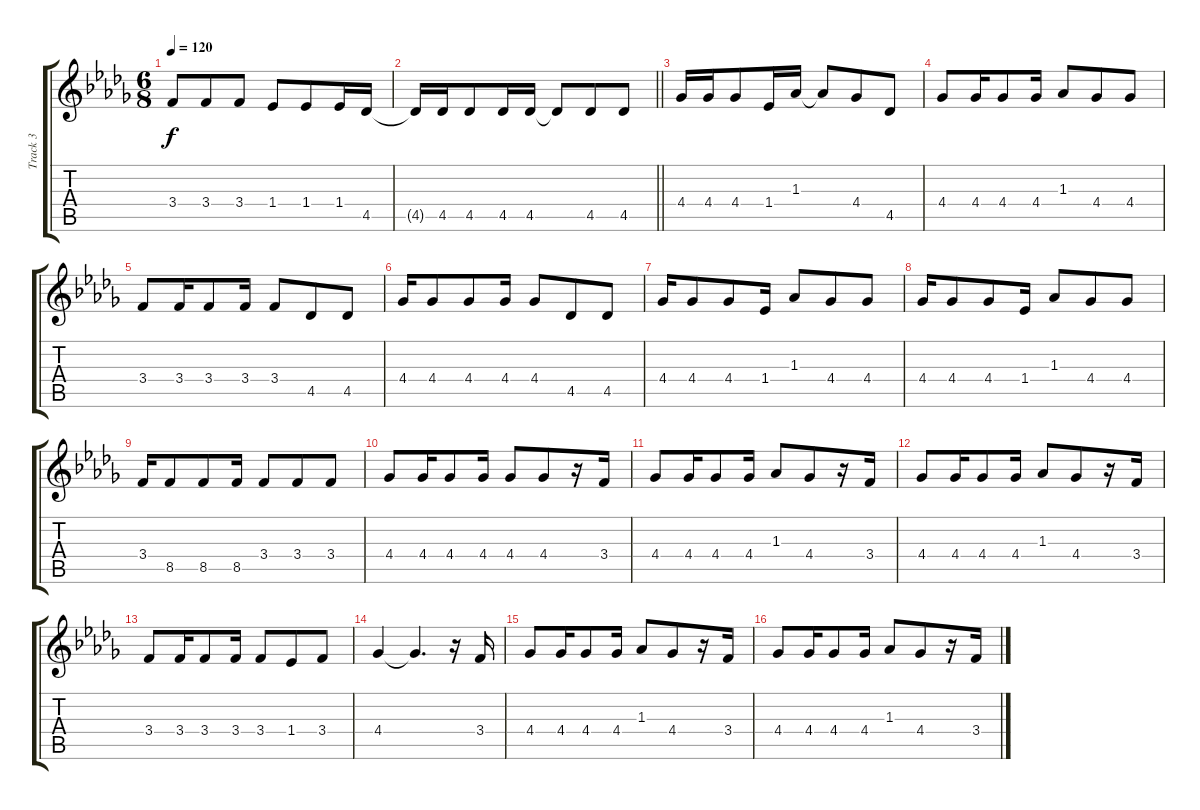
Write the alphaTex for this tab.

\track ("Track 3" "Track 3") {instrument altosax}
\staff {score tabs}
\tuning (E5 B4 G4 D4 A3 E3) {hide}
\ts (6 8)
\tempo 120
\clef g2
\ks db
3.4.8{dy f} 3.4.8 3.4.8 1.4.8 1.4.8 1.4.16 4.5.16 |
\barLineRight lightlight
4.5{t}.16 4.5.16 4.5.8 4.5.16 4.5.16 4.5{t}.8 4.5.8 4.5.8 |
4.4.16 4.4.16 4.4.8 1.4.16 1.3.16 1.3{t}.8 4.4.8 4.5.8 |
4.4.8 4.4.16 4.4.8 4.4.16 1.3.8 4.4.8 4.4.8 |
3.4.8 3.4.16 3.4.8 3.4.16 3.4.8 4.5.8 4.5.8 |
4.4.16 4.4.8 4.4.8 4.4.16 4.4.8 4.5.8 4.5.8 |
4.4.16 4.4.8 4.4.8 1.4.16 1.3.8 4.4.8 4.4.8 |
4.4.16 4.4.8 4.4.8 1.4.16 1.3.8 4.4.8 4.4.8 |
3.4.16 8.5.8 8.5.8 8.5.16 3.4.8 3.4.8 3.4.8 |
4.4.8 4.4.16 4.4.8 4.4.16 4.4.8 4.4.8 r.16 3.4.16 |
4.4.8 4.4.16 4.4.8 4.4.16 1.3.8 4.4.8 r.16 3.4.16 |
4.4.8 4.4.16 4.4.8 4.4.16 1.3.8 4.4.8 r.16 3.4.16 |
3.4.8 3.4.16 3.4.8 3.4.16 3.4.8 1.4.8 3.4.8 |
4.4.4 4.4{t}.4{d} r.16 3.4.16 |
4.4.8 4.4.16 4.4.8 4.4.16 1.3.8 4.4.8 r.16 3.4.16 |
4.4.8 4.4.16 4.4.8 4.4.16 1.3.8 4.4.8 r.16 3.4.16
